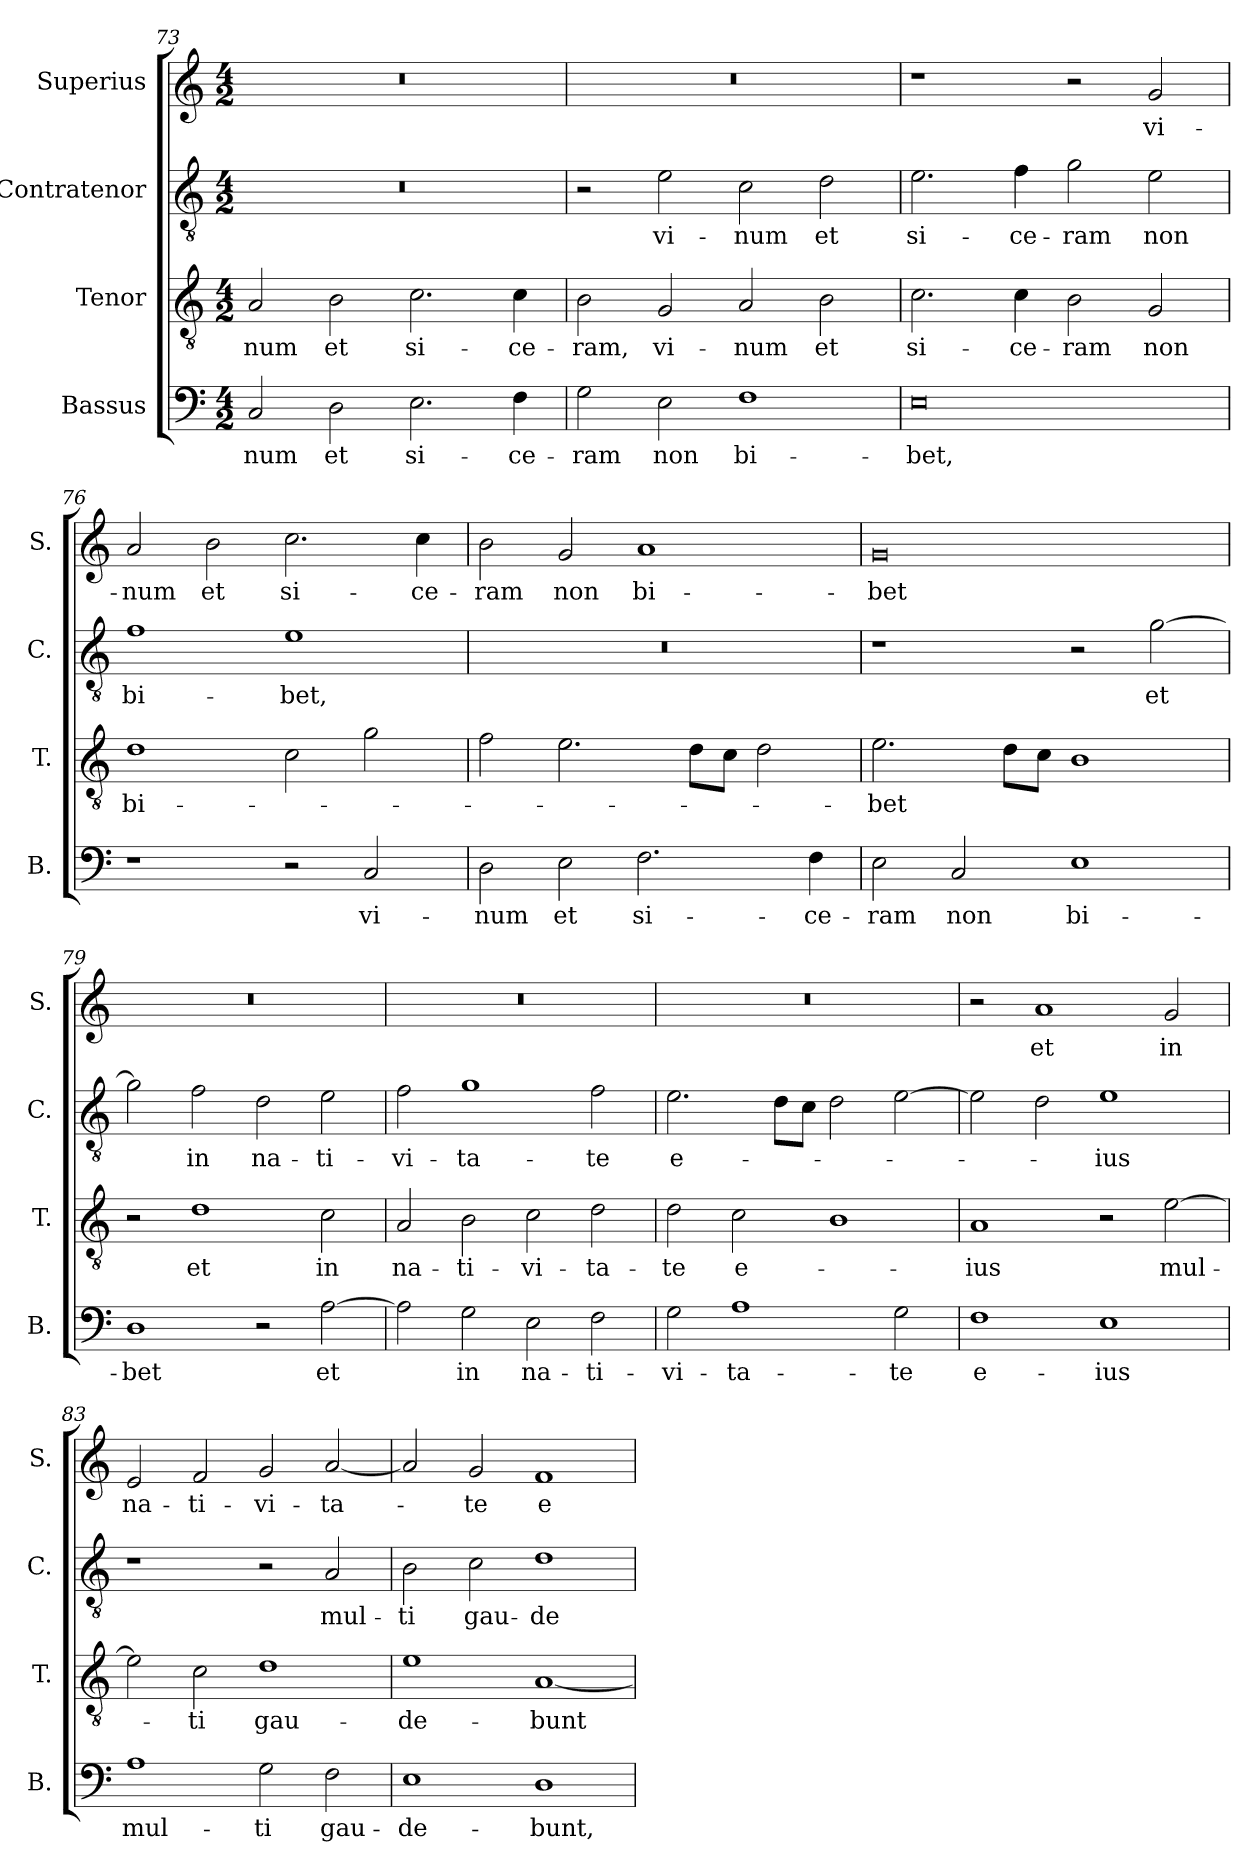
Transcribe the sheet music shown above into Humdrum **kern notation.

**kern	**text	**kern	**text	**kern	**text	**kern	**text
*part4	*part4	*part3	*part3	*part2	*part2	*part1	*part1
*staff4	*staff4	*staff3	*staff3	*staff2	*staff2	*staff1	*staff1
*I"Bassus	*	*I"Tenor	*	*I"Contratenor	*	*I"Superius	*
*I'B.	*	*I'T.	*	*I'C.	*	*I'S.	*
!!LO:PB:g=z
*clefF4	*	*clefGv2	*	*clefGv2	*	*clefG2	*
*k[]	*	*k[]	*	*k[]	*	*k[]	*
*M4/2	*	*M4/2	*	*M4/2	*	*M4/2	*
=73	=73	=73	=73	=73	=73	=73	=73
!	!LO:LY:b	!	!LO:LY:b	!	!	!	!
2C/	-num	2A/	-num	0r	.	0r	.
!	!LO:LY:b	!	!LO:LY:b	!	!	!	!
2D\	et	2B\	et	.	.	.	.
!	!LO:LY:b	!	!LO:LY:b	!	!	!	!
2.E\	si-	2.c\	si-	.	.	.	.
!	!LO:LY:b	!	!LO:LY:b	!	!	!	!
4F\	-ce-	4c\	-ce-	.	.	.	.
=74	=74	=74	=74	=74	=74	=74	=74
!	!LO:LY:b	!	!LO:LY:b	!	!	!	!
2G\	-ram	2B\	-ram,	2r	.	0r	.
!	!LO:LY:b	!	!LO:LY:b	!	!LO:LY:b	!	!
2E\	non	2G/	vi-	2e\	vi-	.	.
!	!LO:LY:b	!	!LO:LY:b	!	!LO:LY:b	!	!
1F	bi-	2A/	-num	2c\	-num	.	.
!	!	!	!LO:LY:b	!	!LO:LY:b	!	!
.	.	2B\	et	2d\	et	.	.
=75	=75	=75	=75	=75	=75	=75	=75
!	!LO:LY:b	!	!LO:LY:b	!	!LO:LY:b	!	!
0E	-bet,	2.c\	si-	2.e\	si-	1r	.
!	!	!	!LO:LY:b	!	!LO:LY:b	!	!
.	.	4c\	-ce-	4f\	-ce-	.	.
!	!	!	!LO:LY:b	!	!LO:LY:b	!	!
.	.	2B\	-ram	2g\	-ram	2r	.
!	!	!	!LO:LY:b	!	!LO:LY:b	!	!LO:LY:b
.	.	2G/	non	2e\	non	2g/	vi-
=76	=76	=76	=76	=76	=76	=76	=76
!	!	!	!LO:LY:b	!	!LO:LY:b	!	!LO:LY:b
1r	.	1d	bi-	1f	bi-	2a/	-num
!	!	!	!	!	!	!	!LO:LY:b
.	.	.	.	.	.	2b\	et
!	!	!	!	!	!LO:LY:b	!	!LO:LY:b
2r	.	2c\	.	1e	-bet,	2.cc\	si-
!	!LO:LY:b	!	!	!	!	!	!
2C/	vi-	2g\	.	.	.	.	.
!	!	!	!	!	!	!	!LO:LY:b
.	.	.	.	.	.	4cc\	-ce-
!!LO:LB:g=z
=77	=77	=77	=77	=77	=77	=77	=77
!	!LO:LY:b	!	!	!	!	!	!LO:LY:b
2D\	-num	2f\	.	0r	.	2b\	-ram
!	!LO:LY:b	!	!	!	!	!	!LO:LY:b
2E\	et	2.e\	.	.	.	2g/	non
!	!LO:LY:b	!	!	!	!	!	!LO:LY:b
2.F\	si-	.	.	.	.	1a	bi-
.	.	8d\L	.	.	.	.	.
.	.	8c\J	.	.	.	.	.
.	.	2d\	.	.	.	.	.
!	!LO:LY:b	!	!	!	!	!	!
4F\	-ce-	.	.	.	.	.	.
=78	=78	=78	=78	=78	=78	=78	=78
!	!LO:LY:b	!	!LO:LY:b	!	!	!	!LO:LY:b
2E\	-ram	2.e\	-bet	1r	.	0g	-bet
!	!LO:LY:b	!	!	!	!	!	!
2C/	non	.	.	.	.	.	.
.	.	8d\L	.	.	.	.	.
.	.	8c\J	.	.	.	.	.
!	!LO:LY:b	!	!	!	!	!	!
1E	bi-	1B	.	2r	.	.	.
!	!	!	!	!	!LO:LY:b	!	!
.	.	.	.	[2g\	et	.	.
=79	=79	=79	=79	=79	=79	=79	=79
!	!LO:LY:b	!	!	!	!	!	!
1D	-bet	2r	.	2g\]	.	0r	.
!	!	!	!LO:LY:b	!	!LO:LY:b	!	!
.	.	1d	et	2f\	in	.	.
!	!	!	!	!	!LO:LY:b	!	!
2r	.	.	.	2d\	na-	.	.
!	!LO:LY:b	!	!LO:LY:b	!	!LO:LY:b	!	!
[2A\	et	2c\	in	2e\	-ti-	.	.
=80	=80	=80	=80	=80	=80	=80	=80
!	!	!	!LO:LY:b	!	!LO:LY:b	!	!
2A\]	.	2A/	na-	2f\	-vi-	0r	.
!	!LO:LY:b	!	!LO:LY:b	!	!LO:LY:b	!	!
2G\	in	2B\	-ti-	1g	-ta-	.	.
!	!LO:LY:b	!	!LO:LY:b	!	!	!	!
2E\	na-	2c\	-vi-	.	.	.	.
!	!LO:LY:b	!	!LO:LY:b	!	!LO:LY:b	!	!
2F\	-ti-	2d\	-ta-	2f\	-te	.	.
!!LO:LB:g=z
=81	=81	=81	=81	=81	=81	=81	=81
!	!LO:LY:b	!	!LO:LY:b	!	!LO:LY:b	!	!
2G\	-vi-	2d\	-te	2.e\	e-	0r	.
!	!LO:LY:b	!	!LO:LY:b	!	!	!	!
1A	-ta-	2c\	e-	.	.	.	.
.	.	.	.	8d\L	.	.	.
.	.	.	.	8c\J	.	.	.
.	.	1B	.	2d\	.	.	.
!	!LO:LY:b	!	!	!	!	!	!
2G\	-te	.	.	[2e\	.	.	.
=82	=82	=82	=82	=82	=82	=82	=82
!	!LO:LY:b	!	!LO:LY:b	!	!	!	!
1F	e-	1A	-ius	2e\]	.	2r	.
!	!	!	!	!	!	!	!LO:LY:b
.	.	.	.	2d\	.	1a	et
!	!LO:LY:b	!	!	!	!LO:LY:b	!	!
1E	-ius	2r	.	1e	-ius	.	.
!	!	!	!LO:LY:b	!	!	!	!LO:LY:b
.	.	[2e\	mul-	.	.	2g/	in
=83	=83	=83	=83	=83	=83	=83	=83
!	!LO:LY:b	!	!	!	!	!	!LO:LY:b
1A	mul-	2e\]	.	1r	.	2e/	na-
!	!	!	!LO:LY:b	!	!	!	!LO:LY:b
.	.	2c\	-ti	.	.	2f/	-ti-
!	!LO:LY:b	!	!LO:LY:b	!	!	!	!LO:LY:b
2G\	-ti	1d	gau-	2r	.	2g/	-vi-
!	!LO:LY:b	!	!	!	!LO:LY:b	!	!LO:LY:b
2F\	gau-	.	.	2A/	mul-	[2a/	-ta-
=84	=84	=84	=84	=84	=84	=84	=84
!	!LO:LY:b	!	!LO:LY:b	!	!LO:LY:b	!	!
1E	-de-	1e	-de-	2B\	-ti	2a/]	.
!	!	!	!	!	!LO:LY:b	!	!LO:LY:b
.	.	.	.	2c\	gau-	2g/	-te
!	!LO:LY:b	!	!LO:LY:b	!	!LO:LY:b	!	!LO:LY:b
1D	-bunt,	[1A	-bunt	1d	-de-	1f	e-
=	=	=	=	=	=	=	=
*-	*-	*-	*-	*-	*-	*-	*-
